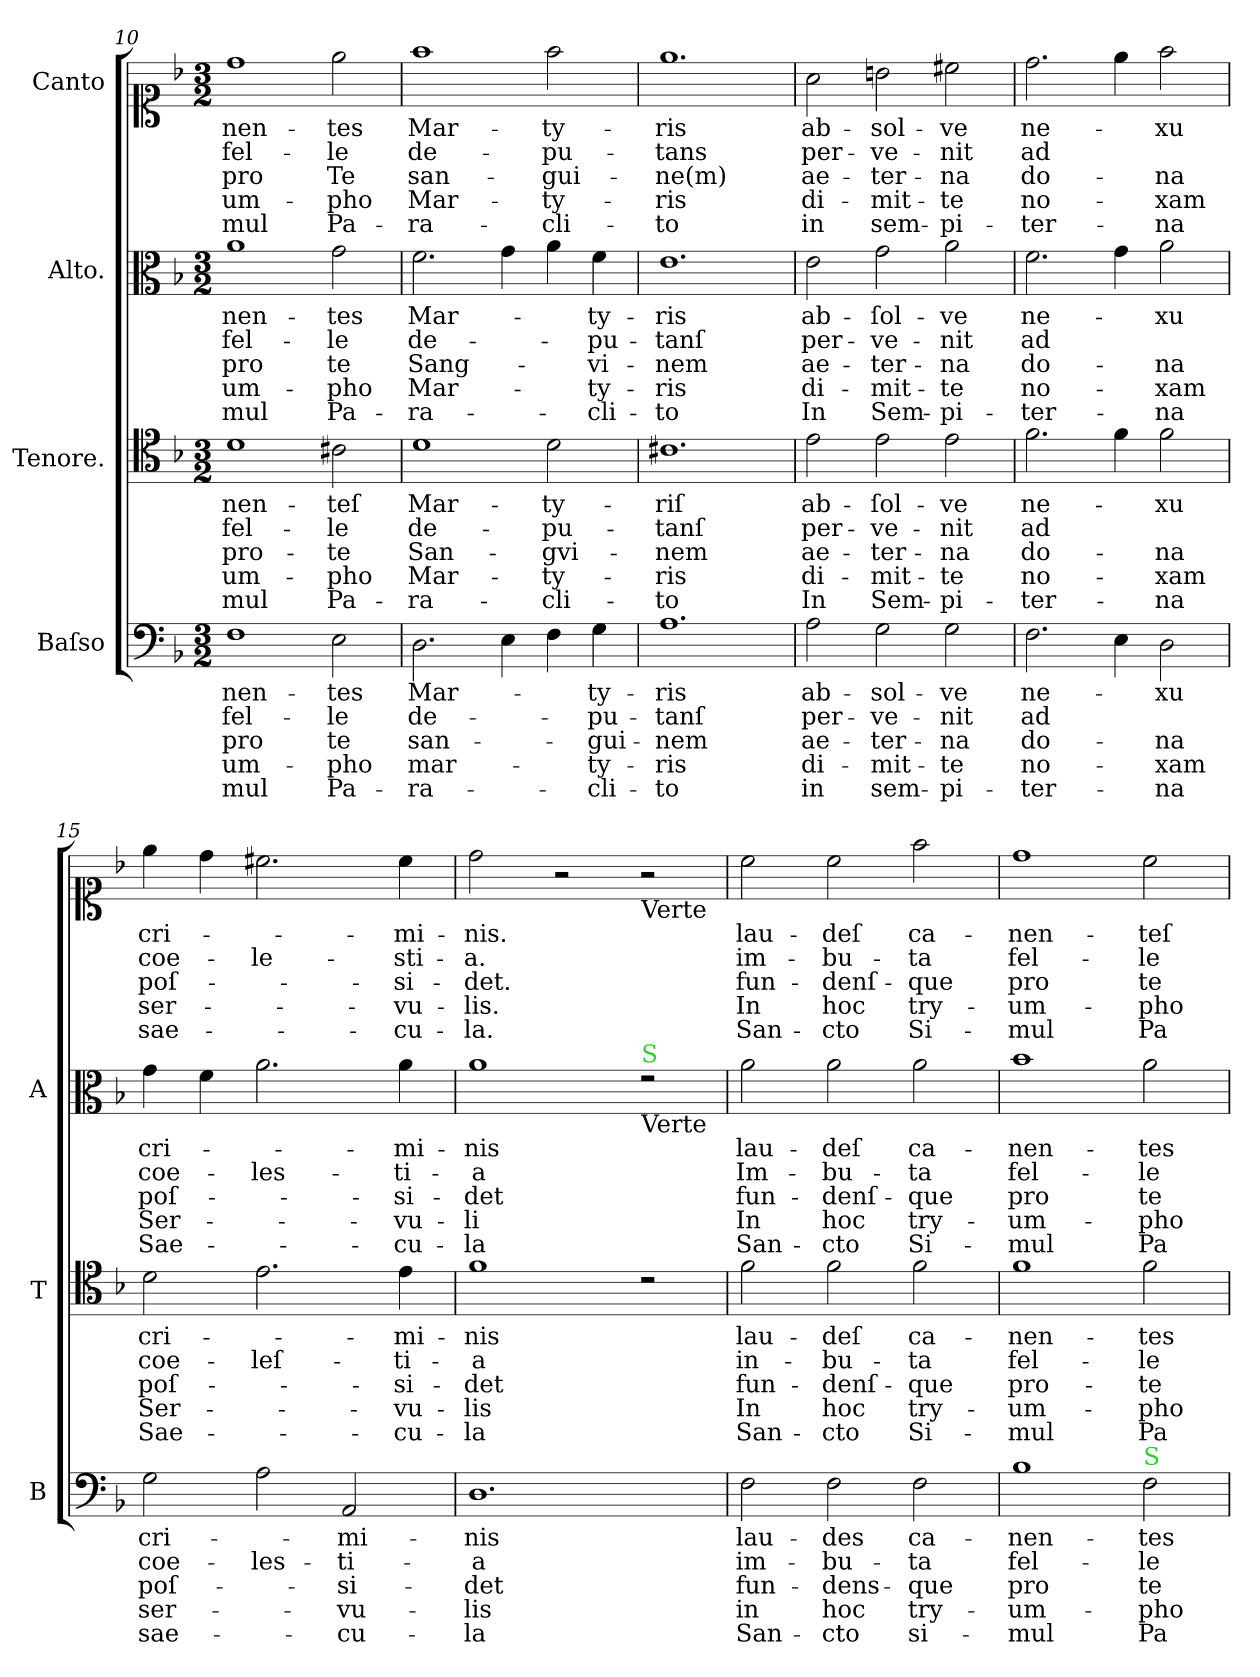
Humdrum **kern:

**kern	**text	**text	**text	**text	**text	**kern	**text	**text	**text	**text	**text	**kern	**text	**text	**text	**text	**text	**kern	**text	**text	**text	**text	**text
*part4	*part4	*part4	*part4	*part4	*part4	*part3	*part3	*part3	*part3	*part3	*part3	*part2	*part2	*part2	*part2	*part2	*part2	*part1	*part1	*part1	*part1	*part1	*part1
*staff4	*staff4	*staff4	*staff4	*staff4	*staff4	*staff3	*staff3	*staff3	*staff3	*staff3	*staff3	*staff2	*staff2	*staff2	*staff2	*staff2	*staff2	*staff1	*staff1	*staff1	*staff1	*staff1	*staff1
*I"Baſso	*	*	*	*	*	*I"Tenore.	*	*	*	*	*	*I"Alto.	*	*	*	*	*	*I"Canto	*	*	*	*	*
*I'B	*	*	*	*	*	*I'T	*	*	*	*	*	*I'A	*	*	*	*	*	*	*	*	*	*	*
*clefF4	*	*	*	*	*	*clefC4	*	*	*	*	*	*clefC3	*	*	*	*	*	*clefC1	*	*	*	*	*
*k[b-]	*	*	*	*	*	*k[b-]	*	*	*	*	*	*k[b-]	*	*	*	*	*	*k[b-]	*	*	*	*	*
*M3/2	*	*	*	*	*	*M3/2	*	*	*	*	*	*M3/2	*	*	*	*	*	*M3/2	*	*	*	*	*
=10	=10	=10	=10	=10	=10	=10	=10	=10	=10	=10	=10	=10	=10	=10	=10	=10	=10	=10	=10	=10	=10	=10	=10
1F	-nen-	fel-	pro	-um-	-mul	1d	-nen-	fel-	pro-	-um-	-mul	1a	-nen-	fel-	pro	-um-	-mul	1dd	-nen-	fel-	pro	-um-	-mul
2E\	-tes	-le	te	-pho	Pa-	2c#X\	-teſ	-le	-te	-pho	Pa-	2g\	-tes	-le	te	-pho	Pa-	2ee\	-tes	-le	Te	-pho	Pa-
=11	=11	=11	=11	=11	=11	=11	=11	=11	=11	=11	=11	=11	=11	=11	=11	=11	=11	=11	=11	=11	=11	=11	=11
2.D\	Mar-	de-	san-	mar-	-ra-	1d	Mar-	de-	San-	Mar-	-ra-	2.f\	Mar-	de-	Sang-	Mar-	-ra-	1ff	Mar-	de-	san-	Mar-	-ra-
4E\	.	.	.	.	.	.	.	.	.	.	.	4g\	.	.	.	.	.	.	.	.	.	.	.
4F\	.	.	.	.	.	2d\	-ty-	-pu-	-gvi-	-ty-	-cli-	4a\	.	.	.	.	.	2ff\	-ty-	-pu-	-gui-	-ty-	-cli-
4G\	-ty-	-pu-	-gui-	-ty-	-cli-	.	.	.	.	.	.	4f\	-ty-	-pu-	-vi-	-ty-	-cli-	.	.	.	.	.	.
=12	=12	=12	=12	=12	=12	=12	=12	=12	=12	=12	=12	=12	=12	=12	=12	=12	=12	=12	=12	=12	=12	=12	=12
1.A	-ris	-tanſ	-nem	-ris	-to	1.c#X	-riſ	-tanſ	-nem	-ris	-to	1.e	-ris	-tanſ	-nem	-ris	-to	1.ee	-ris	-tans	-ne(m)	-ris	-to
=13	=13	=13	=13	=13	=13	=13	=13	=13	=13	=13	=13	=13	=13	=13	=13	=13	=13	=13	=13	=13	=13	=13	=13
2A\	ab-	per-	ae-	di-	in	2e\	ab-	per-	ae-	di-	In	2e\	ab-	per-	ae-	di-	In	2a\	ab-	per-	ae-	di-	in
2G\	-sol-	-ve-	-ter-	-mit-	sem-	2e\	-ſol-	-ve-	-ter-	-mit-	Sem-	2g\	-ſol-	-ve-	-ter-	-mit-	Sem-	2bn\	-sol-	-ve-	-ter-	-mit-	sem-
2G\	-ve	-nit	-na	-te	-pi-	2e\	-ve	-nit	-na	-te	-pi-	2a\	-ve	-nit	-na	-te	-pi-	2cc#X\	-ve	-nit	-na	-te	-pi-
=14	=14	=14	=14	=14	=14	=14	=14	=14	=14	=14	=14	=14	=14	=14	=14	=14	=14	=14	=14	=14	=14	=14	=14
2.F\	ne-	ad	do-	no-	-ter-	2.f\	ne-	ad	do-	no-	-ter-	2.f\	ne-	ad	do-	no-	-ter-	2.dd\	ne-	ad	do-	no-	-ter-
4E\	.	.	.	.	.	4f\	.	.	.	.	.	4g\	.	.	.	.	.	4ee\	.	.	.	.	.
2D\	-xu	.	-na	-xam	-na	2f\	-xu	.	-na	-xam	-na	2a\	-xu	.	-na	-xam	-na	2ff\	-xu	.	-na	-xam	-na
=15	=15	=15	=15	=15	=15	=15	=15	=15	=15	=15	=15	=15	=15	=15	=15	=15	=15	=15	=15	=15	=15	=15	=15
2G\	cri-	coe-	poſ-	ser-	sae-	2d\	cri-	coe-	poſ-	Ser-	Sae-	4g\	cri-	coe-	poſ-	Ser-	Sae-	4ee\	cri-	coe-	poſ-	ser-	sae-
.	.	.	.	.	.	.	.	.	.	.	.	4f\	.	.	.	.	.	4dd\	.	.	.	.	.
2A\	.	-les-	.	.	.	2.e\	.	-leſ-	.	.	.	2.a\	.	-les-	.	.	.	2.cc#X\	.	-le-	.	.	.
2AA/	-mi-	-ti-	-si-	-vu-	-cu-	.	.	.	.	.	.	.	.	.	.	.	.	.	.	.	.	.	.
.	.	.	.	.	.	4e\	-mi-	-ti-	-si-	-vu-	-cu-	4a\	-mi-	-ti-	-si-	-vu-	-cu-	4cc#\	-mi-	-sti-	-si-	-vu-	-cu-
=16	=16	=16	=16	=16	=16	=16	=16	=16	=16	=16	=16	=16	=16	=16	=16	=16	=16	=16	=16	=16	=16	=16	=16
1.D	-nis	-a	-det	-lis	-la	1f	-nis	-a	-det	-lis	-la	1a	-nis	-a	-det	-li	-la	2dd\	-nis.	-a.	-det.	-lis.	-la.
.	.	.	.	.	.	.	.	.	.	.	.	.	.	.	.	.	.	2r	.	.	.	.	.
!	!	!	!	!	!	!	!	!	!	!	!	!	!	!	!	!	!	!LO:TX:b:t=Verte	!	!	!	!	!
!	!	!	!	!	!	!	!	!	!	!	!	!LO:TX:b:t=Verte	!	!	!	!	!	!	!	!	!	!	!
!	!	!	!	!	!	!	!	!	!	!	!	!LO:TX:a:color=limegreen:t=S	!	!	!	!	!	!	!	!	!	!	!
.	.	.	.	.	.	2rc	.	.	.	.	.	2re	.	.	.	.	.	2r	.	.	.	.	.
=17	=17	=17	=17	=17	=17	=17	=17	=17	=17	=17	=17	=17	=17	=17	=17	=17	=17	=17	=17	=17	=17	=17	=17
2F\	lau-	im-	fun-	in	San-	2f\	lau-	in-	fun-	In	San-	2a\	lau-	Im-	fun-	In	San-	2cc\	lau-	im-	fun-	In	San-
2F\	-des	-bu-	-dens-	hoc	-cto	2f\	-deſ	-bu-	-denſ-	hoc	-cto	2a\	-deſ	-bu-	-denſ-	hoc	-cto	2cc\	-deſ	-bu-	-denſ-	hoc	-cto
2F\	ca-	-ta	-que	try-	si-	2f\	ca-	-ta	-que	try-	Si-	2a\	ca-	-ta	-que	try-	Si-	2ff\	ca-	-ta	-que	try-	Si-
=18	=18	=18	=18	=18	=18	=18	=18	=18	=18	=18	=18	=18	=18	=18	=18	=18	=18	=18	=18	=18	=18	=18	=18
1B-	-nen-	fel-	pro	-um-	-mul	1f	-nen-	fel-	pro-	-um-	-mul	1b-	-nen-	fel-	pro	-um-	-mul	1dd	-nen-	fel-	pro	-um-	-mul
!LO:TX:a:color=limegreen:t=S	!	!	!	!	!	!	!	!	!	!	!	!	!	!	!	!	!	!	!	!	!	!	!
2F\	-tes	-le	te	-pho	Pa-	2f\	-tes	-le	-te	-pho	Pa-	2a\	-tes	-le	te	-pho	Pa-	2cc\	-teſ	-le	te	-pho	Pa-
=	=	=	=	=	=	=	=	=	=	=	=	=	=	=	=	=	=	=	=	=	=	=	=
*-	*-	*-	*-	*-	*-	*-	*-	*-	*-	*-	*-	*-	*-	*-	*-	*-	*-	*-	*-	*-	*-	*-	*-
